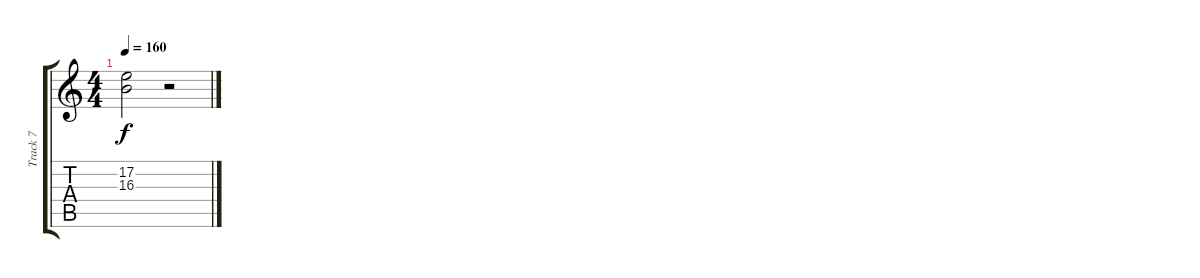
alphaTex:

\track ("Track 7" "Track 7") {instrument choiraahs}
\staff {score tabs}
\tuning (E4 B3 G3 D3 A2 E2) {hide}
\ts (4 4)
\tempo 160
\clef g2
\ks c
(17.2{t} 16.3{t}).2{dy f} r.2
